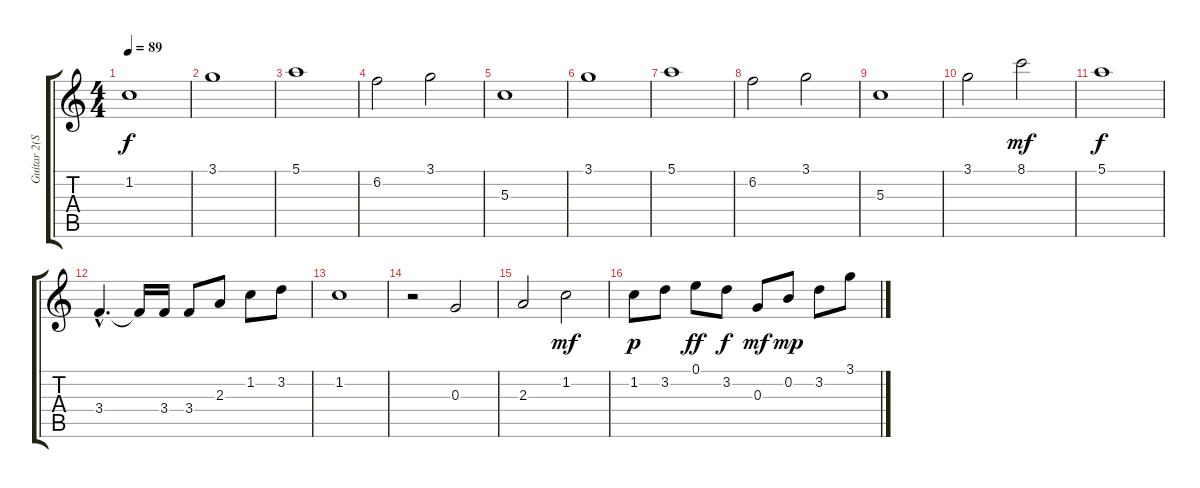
\track ("Guitar 2(Solo)" "Guitar 2(S") {instrument electricguitarjazz}
\staff {score tabs}
\tuning (E4 B3 G3 D3 A2 E2) {hide}
\ts (4 4)
\tempo 89
\clef g2
\ks c
1.2.1{dy f} |
3.1.1 |
5.1.1 |
6.2.2 3.1.2 |
5.3.1 |
3.1.1 |
5.1.1 |
6.2.2 3.1.2 |
5.3.1 |
3.1.2 8.1.2{dy mf} |
5.1.1{dy f} |
3.4{hac}.4{d} 3.4{t}.16 3.4.16 3.4.8 2.3.8 1.2.8 3.2.8 |
1.2.1 |
r.2 0.3.2 |
2.3.2 1.2.2{dy mf} |
1.2.8{dy p} 3.2.8 0.1.8{dy ff} 3.2.8{dy f} 0.3.8{dy mf} 0.2.8{dy mp} 3.2.8 3.1.8
